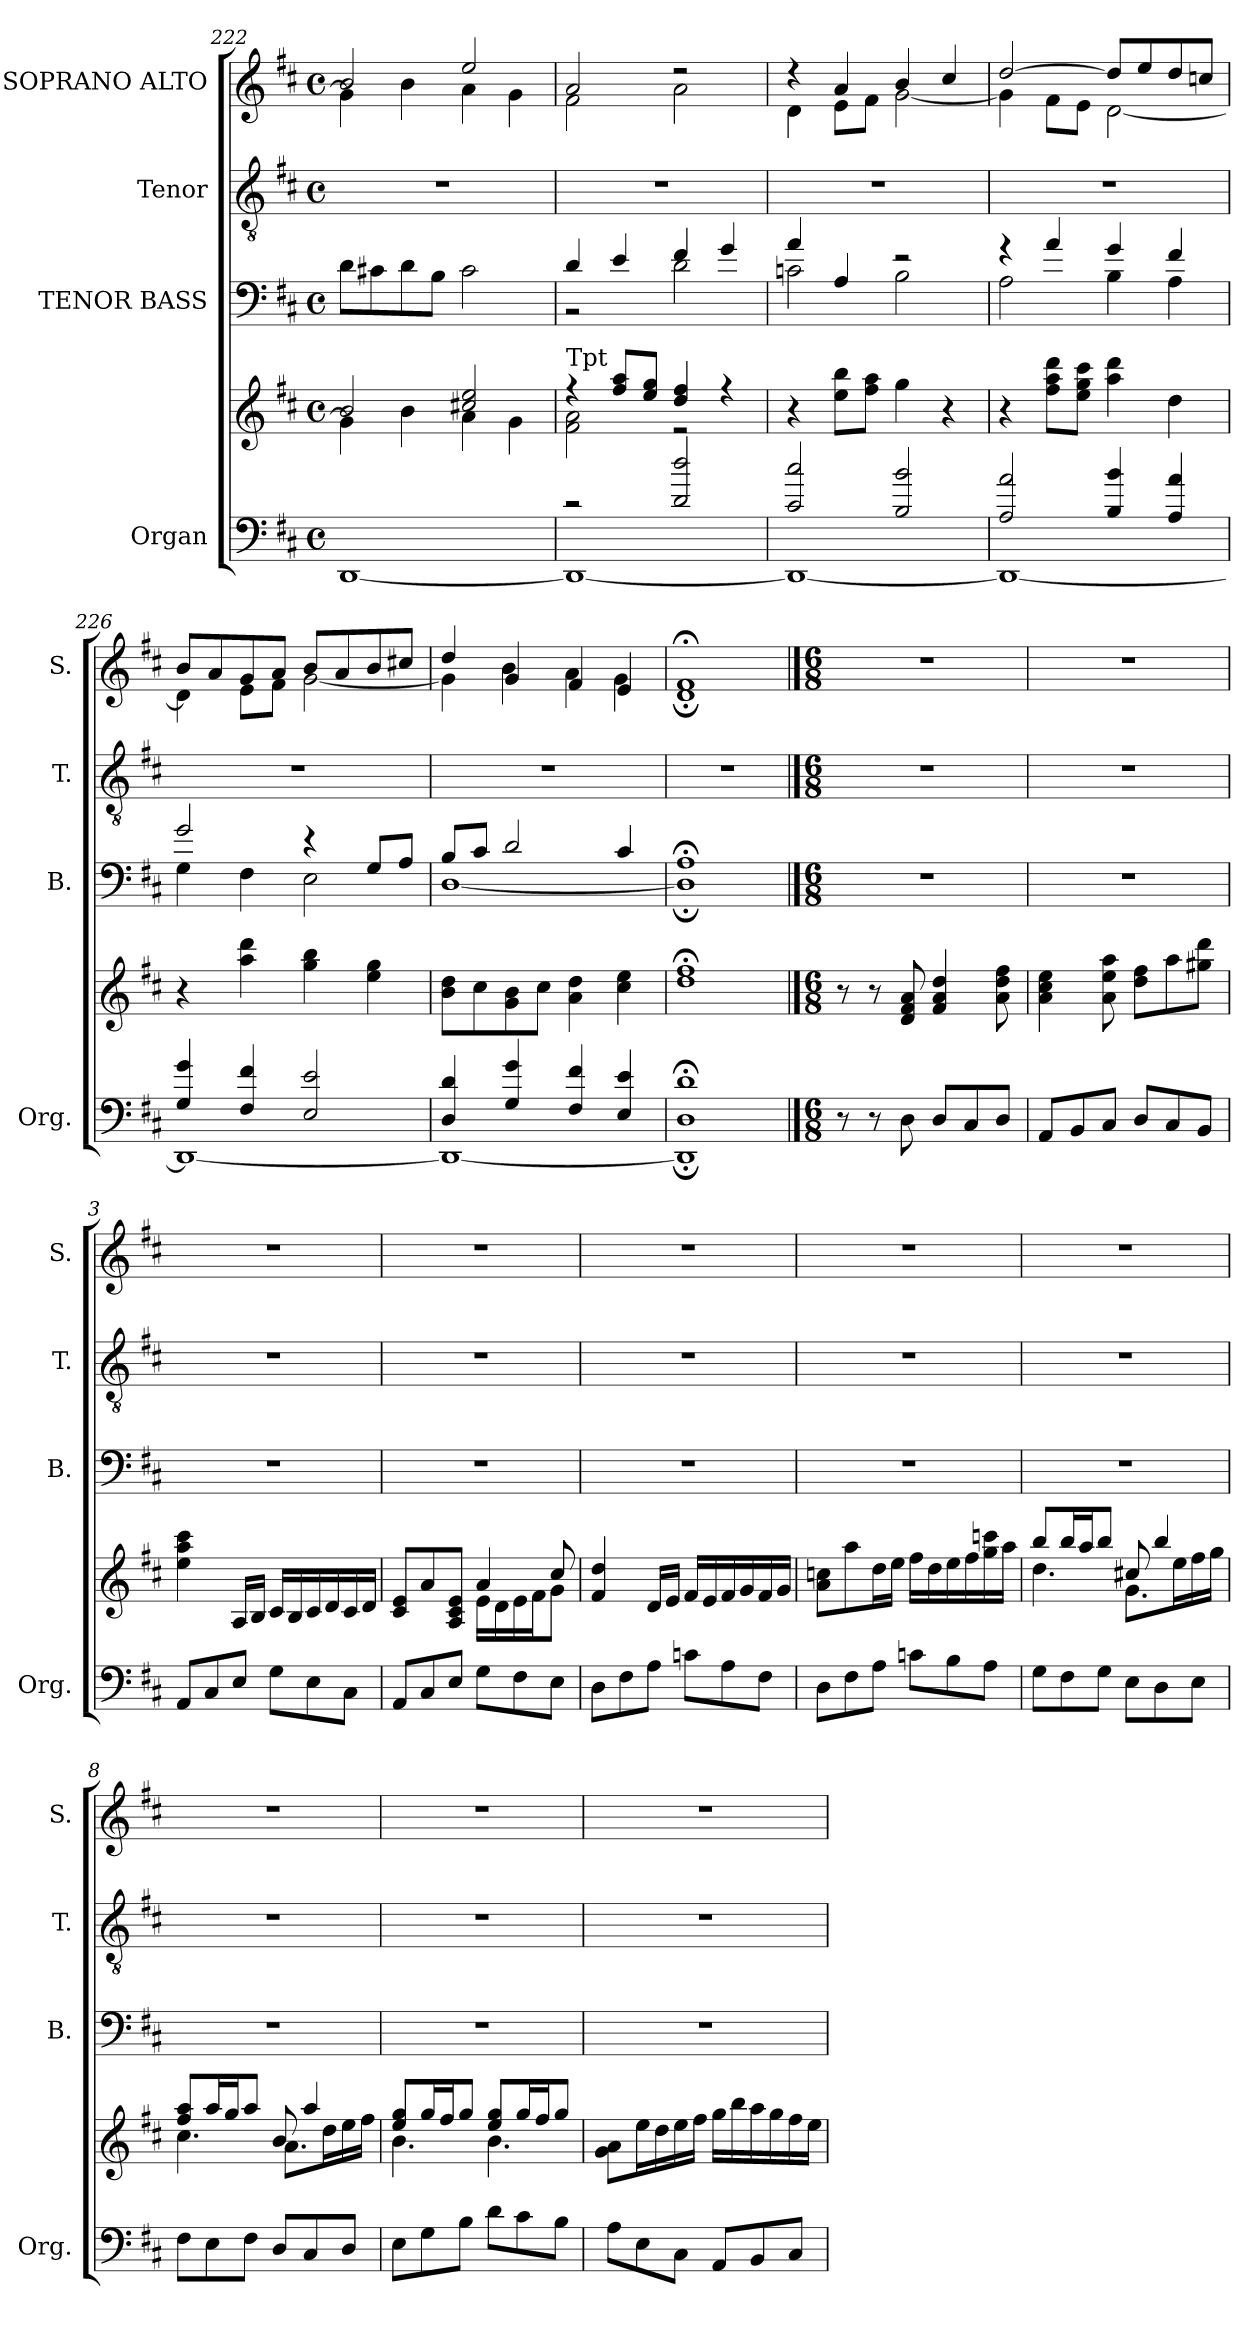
**kern	**kern	**kern	**kern	**kern
*part4	*part4	*part3	*part2	*part1
*staff5	*staff4	*staff3	*staff2	*staff1
*I"Organ	*	*I"TENOR BASS	*I"Tenor	*I"SOPRANO ALTO
*I'Org.	*	*I'B.	*I'T.	*I'S.
*clefF4	*clefG2	*clefF4	*clefGv2	*clefG2
*	*	*	*ITrd7c12	*
*k[f#c#]	*k[f#c#]	*k[f#c#]	*k[f#c#]	*k[f#c#]
*D:	*D:	*D:	*D:	*D:
*M4/4	*M4/4	*M4/4	*M4/4	*M4/4
*met(c)	*met(c)	*met(c)	*met(c)	*met(c)
=222	=222	=222	=222	=222
*	*^	*	*	*^
[1DDi	2bi/	4gi\]	8di\L	1r	2bi/	4gi\]
.	.	.	8c#Xi\	.	.	.
.	.	4bi\	8di\	.	.	4bi\
.	.	.	8Bi\J	.	.	.
.	2cc#Xi/ 2eei	4ai\	2c#i\	.	2eei/	4ai\
.	.	4gi\	.	.	.	4gi\
=223	=223	=223	=223	=223	=223	=223
*^	*	*	*^	*	*	*
!	!	!LO:TX:a:t=Tpt	!	!	!	!	!	!
2r	1DDi_	4r	2f#i\ 2ai	4di/	2r	1r	2ai/	2f#i\
.	.	8ff#i/ 8aaiL	.	4ei/	.	.	.	.
.	.	8eei/ 8ggiJ	.	.	.	.	.	.
2di/ 2ddi	.	4ddi/ 4ff#i	2r	4f#i/	2di\	.	2r	2ai\
.	.	4r	.	4gi/	.	.	.	.
*	*	*v	*v	*	*	*	*	*
!!LO:LB:g=z	!!
=224	=224	=224	=224	=224	=224	=224	=224
2c#i/ 2cc#i	1DDi_	4r	4ai/	2cni\	1r	4r	4di\
.	.	8eei\ 8bbiL	4Ai/	.	.	4ai/	8ei\L
.	.	8ff#i\ 8aaiJ	.	.	.	.	8f#i\J
2Bi/ 2bi	.	4ggi\	2r	2Bi\	.	4bi/	[2gi\
.	.	4r	.	.	.	4cc#i/	.
=225	=225	=225	=225	=225	=225	=225	=225
2Ai/ 2ai	1DDi_	4r	4r	2Ai\	1r	[2ddi/	4gi\]
.	.	8ff#i\ 8aai 8dddiL	4ai/	.	.	.	8f#i\L
.	.	8eei\ 8ggi 8ccc#iJ	.	.	.	.	8ei\J
4Bi/ 4bi	.	4aai\ 4dddi	4gi/	4Bi\	.	8ddi/L]	[2di\
.	.	.	.	.	.	8eei/	.
4Ai/ 4ai	.	4ddi\	4f#i/	4Ai\	.	8ddi/	.
.	.	.	.	.	.	8ccni/J	.
=226	=226	=226	=226	=226	=226	=226	=226
4Gi/ 4gi	1DDi_	4r	2gi/	4Gi\	1r	8bi/L	4di\]
.	.	.	.	.	.	8ai/	.
4F#i/ 4f#i	.	4aai\ 4dddi	.	4F#i\	.	8gi/	8ei\L
.	.	.	.	.	.	8ai/J	8f#i\J
2Ei/ 2ei	.	4ggi\ 4bbi	4r	2Ei\	.	8bi/L	[2gi\
.	.	.	.	.	.	8ai/	.
.	.	4eei\ 4ggi	8Gi/L	.	.	8bi/	.
.	.	.	8Ai/J	.	.	8cc#Xi/J	.
=227	=227	=227	=227	=227	=227	=227	=227
4Di/ 4di	1DDi_	8bi\ 8ddiL	8Bi/L	[1Di	1r	4ddi/	4gi\]
.	.	8cc#i\	8c#i/J	.	.	.	.
4Gi/ 4gi	.	8gi\ 8bi	2di/	.	.	4gi/	4bi\
.	.	8cc#i\J	.	.	.	.	.
4F#i/ 4f#i	.	4ai\ 4ddi	.	.	.	4f#i/	4ai\
4Ei/ 4ei	.	4cc#i\ 4eei	4c#i/	.	.	4ei/	4gi\
=228	=228	=228	=228	=228	=228	=228	=228
1Di; 1di;	1DD;i]	1ddi; 1ff#i;	1A;i	1D;i]	1r	1f#;i	1d;i
*v	*v	*	*v	*v	*	*v	*v
!!LO:PB:g=z
==1	==1	==1	==1	==1
*M6/8	*M6/8	*M6/8	*M6/8	*M6/8
*	*MM90	*	*	*MM90
*^	*	*^	*	*^
!	!	!	!LO:N:vis=1	!	!LO:N:vis=1	!LO:N:vis=1	!
*v	*v	*	*v	*v	*	*v	*v
8r	8r	2.r	2.r	2.r
8r	8r	.	.	.
8Di\	8di/ 8f#i 8ai	.	.	.
8Di/L	4f#i/ 4ai 4ddi	.	.	.
8C#i/	.	.	.	.
8Di/J	8ai\ 8ddi 8ff#i	.	.	.
=2	=2	=2	=2	=2
!	!	!LO:N:vis=1	!LO:N:vis=1	!LO:N:vis=1
8AAi/L	4ai\ 4cc#i 4eei	2.r	2.r	2.r
8BBi/	.	.	.	.
8C#i/J	8ai\ 8eei 8aai	.	.	.
8Di/L	8ddi\ 8ff#iL	.	.	.
8C#i/	8aai\	.	.	.
8BBi/J	8gg#Xi\ 8dddiJ	.	.	.
=3	=3	=3	=3	=3
!	!	!LO:N:vis=1	!LO:N:vis=1	!LO:N:vis=1
8AAi/L	4eei\ 4aai 4ccc#i	2.r	2.r	2.r
8C#i/	.	.	.	.
8Ei/J	16Ai/LL	.	.	.
.	16Bi/JJ	.	.	.
8Gi\L	16c#i/LL	.	.	.
.	16Bi/	.	.	.
8Ei\	16c#i/	.	.	.
.	16di/	.	.	.
8C#i\J	16c#i/	.	.	.
.	16di/JJ	.	.	.
=4	=4	=4	=4	=4
*	*^	*	*	*
!	!	!	!LO:N:vis=1	!LO:N:vis=1	!LO:N:vis=1
8AAi/L	8c#i/ 8eiL	4.ryy	2.r	2.r	2.r
8C#i/	8ai/	.	.	.	.
8Ei/J	8Ai/ 8c#i 8eiJ	.	.	.	.
8Gi\L	4ai/	16ei\LL	.	.	.
.	.	16di\	.	.	.
8F#i\	.	16ei\	.	.	.
.	.	16f#i\J	.	.	.
8Ei\J	8cc#i/	8gi\J	.	.	.
=5	=5	=5	=5	=5	=5
!	!	!	!LO:N:vis=1	!LO:N:vis=1	!LO:N:vis=1
*	*v	*v	*	*	*
8Di\L	4f#i/ 4ddi	2.r	2.r	2.r
8F#i\	.	.	.	.
8Ai\J	16di/LL	.	.	.
.	16ei/JJ	.	.	.
8cni\L	16f#i/LL	.	.	.
.	16ei/	.	.	.
8Ai\	16f#i/	.	.	.
.	16gi/	.	.	.
8F#i\J	16f#i/	.	.	.
.	16gi/JJ	.	.	.
!!LO:LB:g=z
=6	=6	=6	=6	=6
!	!	!LO:N:vis=1	!LO:N:vis=1	!LO:N:vis=1
8Di\L	8ai\ 8ccniL	2.r	2.r	2.r
8F#i\	8aai\	.	.	.
8Ai\J	16ddi\L	.	.	.
.	16eei\JJ	.	.	.
8cni\L	16ff#i\LL	.	.	.
.	16ddi\	.	.	.
8Bi\	16eei\	.	.	.
.	16ff#i\	.	.	.
8Ai\J	16ggi\ 16cccni	.	.	.
.	16aai\JJ	.	.	.
=7	=7	=7	=7	=7
*	*^	*	*	*
!	!	!	!LO:N:vis=1	!LO:N:vis=1	!LO:N:vis=1
8Gi\L	8bbi/L	4.ddi\	2.r	2.r	2.r
8F#i\	16bbi/L	.	.	.	.
.	16aai/J	.	.	.	.
8Gi\J	8bbi/J	.	.	.	.
8Ei\L	8cc#Xi/	8.gi\L	.	.	.
8Di\	4bbi/	.	.	.	.
.	.	16eei\L	.	.	.
8Ei\J	.	16ff#i\	.	.	.
.	.	16ggi\JJ	.	.	.
=8	=8	=8	=8	=8	=8
!	!	!	!LO:N:vis=1	!LO:N:vis=1	!LO:N:vis=1
8F#i\L	8ff#i/ 8aaiL	4.cc#i\	2.r	2.r	2.r
8Ei\	16aai/L	.	.	.	.
.	16ggi/J	.	.	.	.
8F#i\J	8aai/J	.	.	.	.
8Di/L	8bi/	8.ai\L	.	.	.
8C#i/	4aai/	.	.	.	.
.	.	16ddi\L	.	.	.
8Di/J	.	16eei\	.	.	.
.	.	16ff#i\JJ	.	.	.
=9	=9	=9	=9	=9	=9
!	!	!	!LO:N:vis=1	!LO:N:vis=1	!LO:N:vis=1
8Ei\L	8eei/ 8ggiL	4.bi\	2.r	2.r	2.r
8Gi\	16ggi/L	.	.	.	.
.	16ff#i/J	.	.	.	.
8Bi\J	8ggi/J	.	.	.	.
8di\L	8eei/ 8ggiL	4.bi\	.	.	.
8c#i\	16ggi/L	.	.	.	.
.	16ff#i/J	.	.	.	.
8Bi\J	8ggi/J	.	.	.	.
*	*v	*v	*	*	*
=10	=10	=10	=10	=10
!	!	!LO:N:vis=1	!LO:N:vis=1	!LO:N:vis=1
8Ai\L	8gi\ 8aiL	2.r	2.r	2.r
8Ei\	16eei\L	.	.	.
.	16ddi\	.	.	.
8C#i\J	16eei\	.	.	.
.	16ff#i\JJ	.	.	.
8AAi/L	16ggi\LL	.	.	.
.	16bbi\	.	.	.
8BBi/	16aai\	.	.	.
.	16ggi\	.	.	.
8C#i/J	16ff#i\	.	.	.
.	16eei\JJ	.	.	.
=	=	=	=	=
*-	*-	*-	*-	*-
